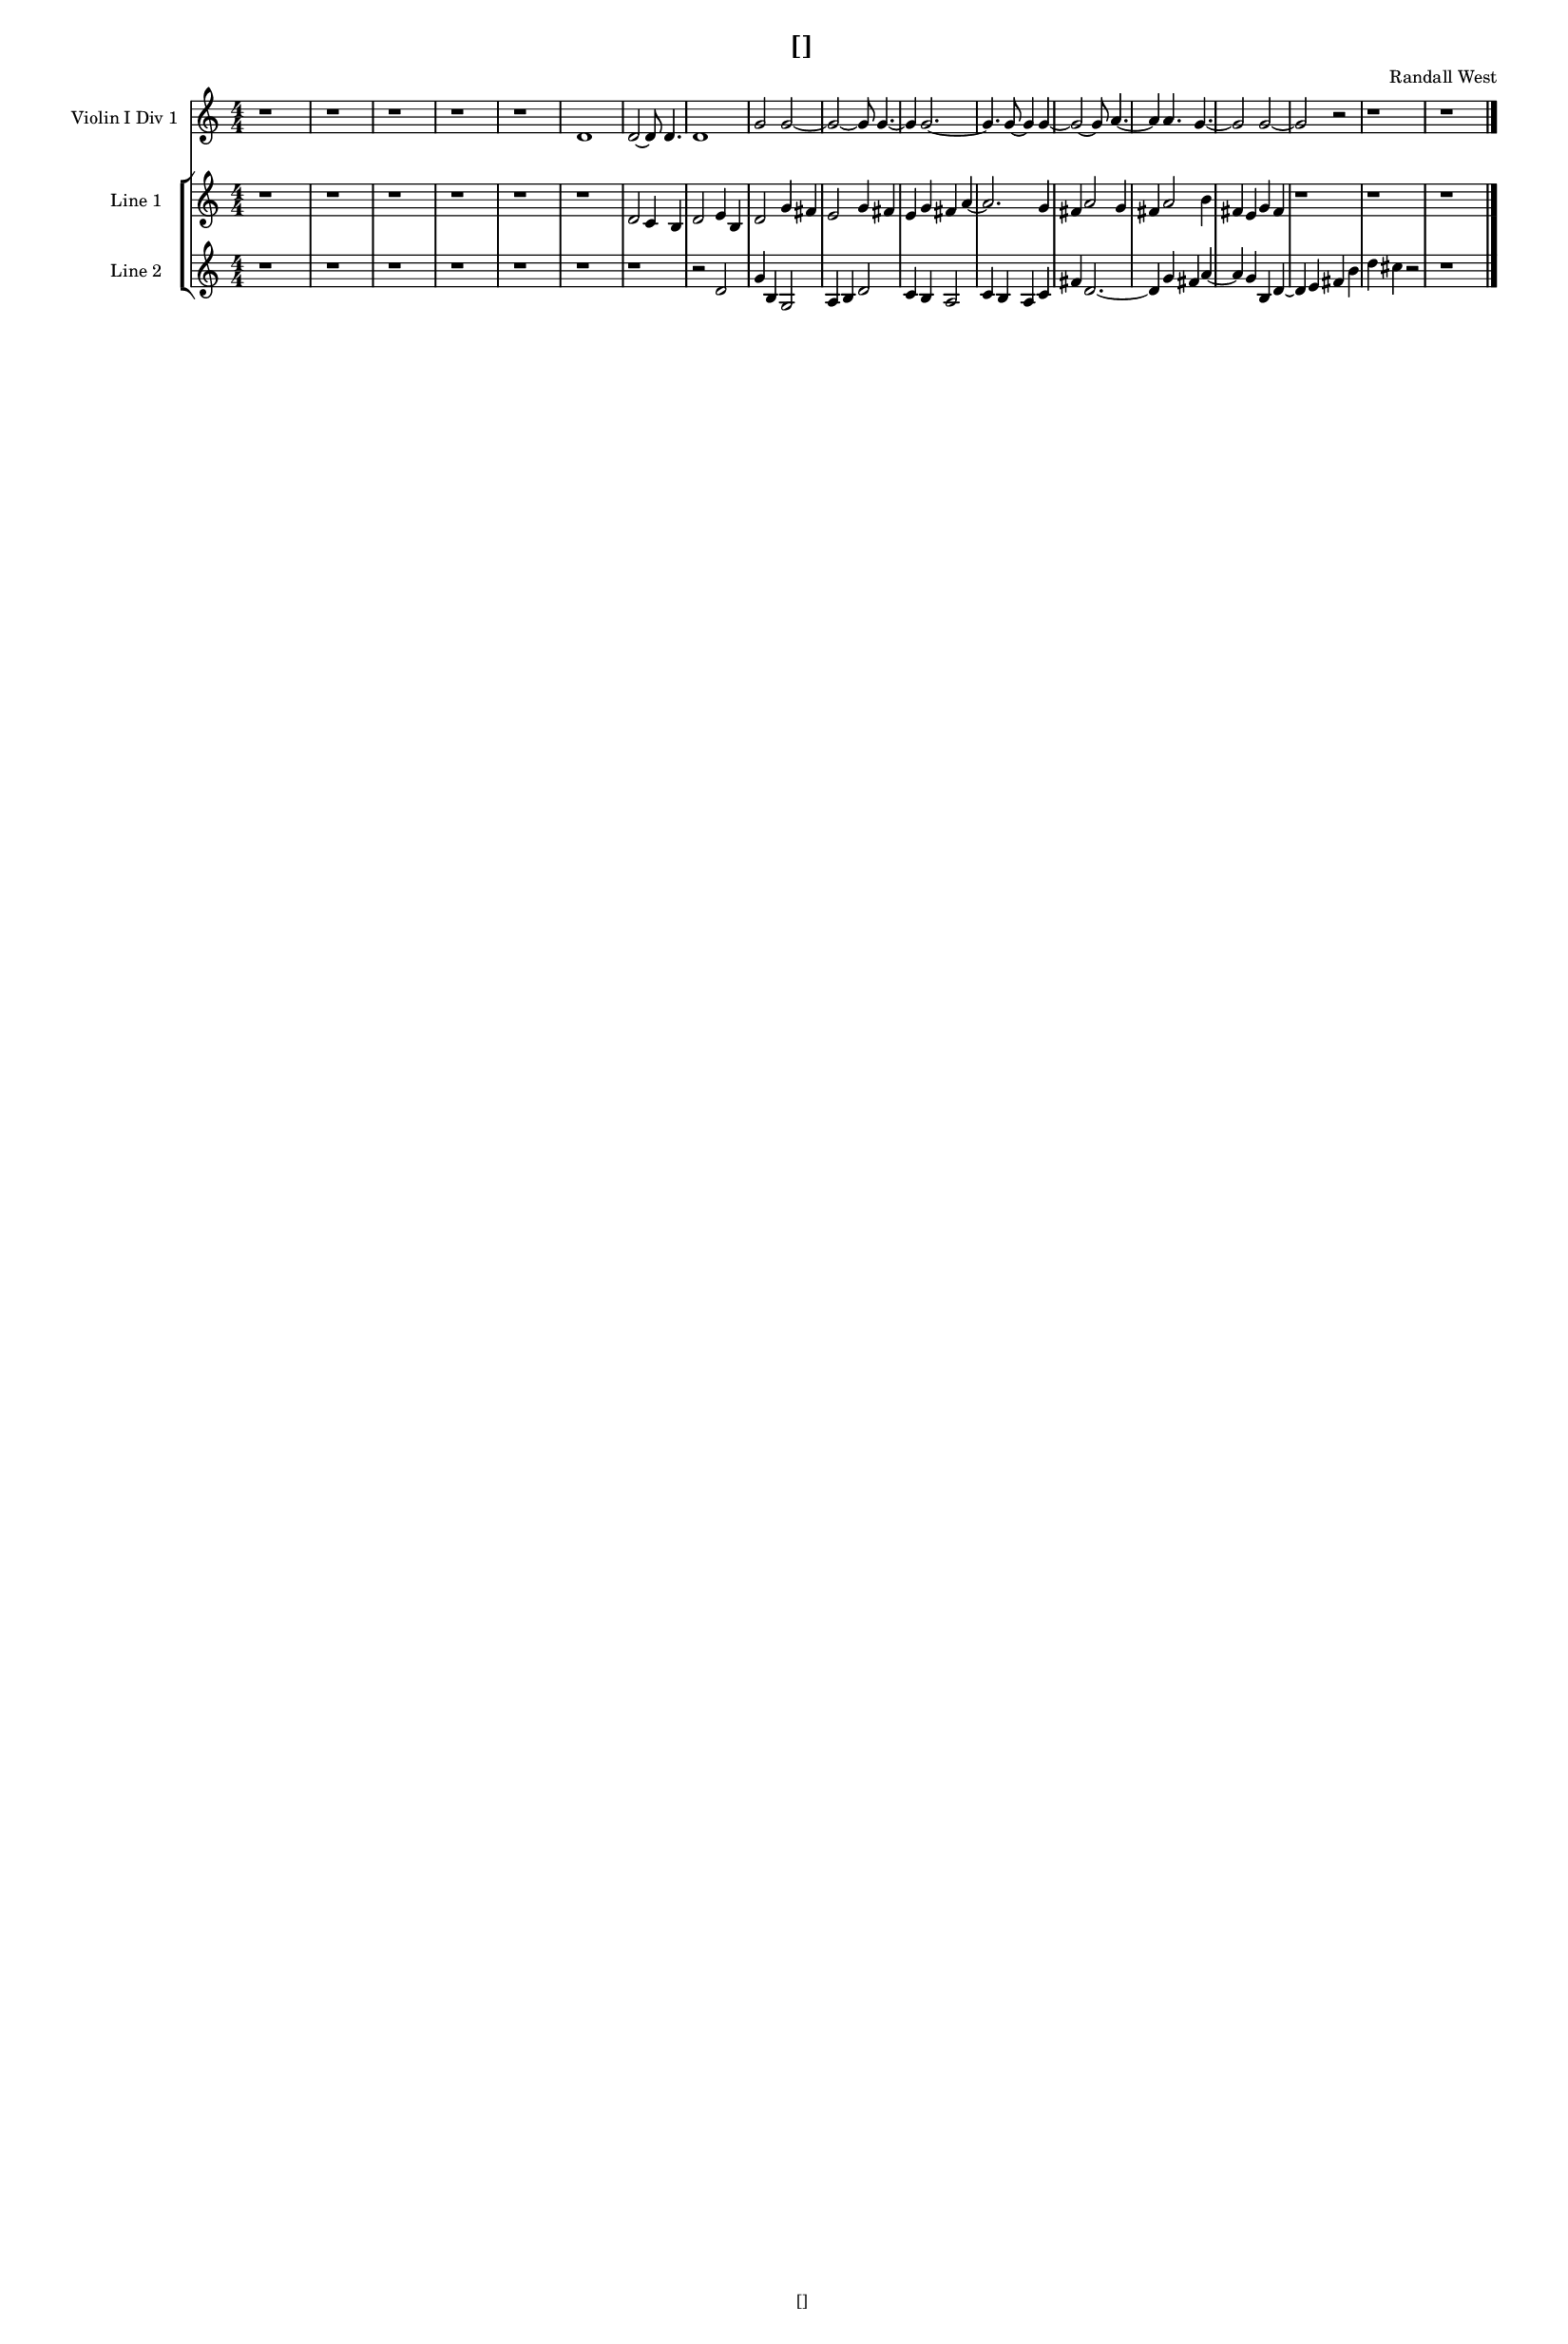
% 2016-09-08 01:27

\version "2.18.2"
\language "english"

#(set-global-staff-size 16)

\header {
    composer = \markup { "Randall West" }
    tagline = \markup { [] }
    title = \markup { [] }
}

\layout {
    \context {
        \Staff \RemoveEmptyStaves
        \override VerticalAxisGroup.remove-first = ##t
    }
    \context {
        \RhythmicStaff \RemoveEmptyStaves
        \override VerticalAxisGroup.remove-first = ##t
    }
    \context {
        \Staff \RemoveEmptyStaves
        \override VerticalAxisGroup.remove-first = ##t
    }
    \context {
        \RhythmicStaff \RemoveEmptyStaves
        \override VerticalAxisGroup.remove-first = ##t
    }
}

\paper {
    bottom-margin = 0.5\in
    left-margin = 0.75\in
    paper-height = 17\in
    paper-width = 11\in
    right-margin = 0.5\in
    system-separator-markup = \slashSeparator
    system-system-spacing = #'((basic-distance . 0) (minimum-distance . 0) (padding . 20) (stretchability . 0))
    top-margin = 0.5\in
}

\score {
    \new Score <<
        \new StaffGroup <<
            \new StaffGroup \with {
                systemStartDelimiter = #'SystemStartSquare
            } <<
                \new Staff {
                    \set Staff.instrumentName = \markup { "Flute 1" }
                    \set Staff.shortInstrumentName = \markup { Fl.1 }
                    {
                        \numericTimeSignature
                        \time 4/4
                        \bar "||"
                        \accidentalStyle modern-cautionary
                        R1 * 18
                    }
                }
                \new Staff {
                    \set Staff.instrumentName = \markup { "Flute 2" }
                    \set Staff.shortInstrumentName = \markup { Fl.2 }
                    {
                        \numericTimeSignature
                        \time 4/4
                        \bar "||"
                        \accidentalStyle modern-cautionary
                        R1 * 18
                    }
                }
                \new Staff {
                    \set Staff.instrumentName = \markup { "Flute 3" }
                    \set Staff.shortInstrumentName = \markup { Fl.3 }
                    {
                        \numericTimeSignature
                        \time 4/4
                        \bar "||"
                        \accidentalStyle modern-cautionary
                        R1 * 18
                    }
                }
            >>
            \new StaffGroup \with {
                systemStartDelimiter = #'SystemStartSquare
            } <<
                \new Staff {
                    \set Staff.instrumentName = \markup { "Oboe 1" }
                    \set Staff.shortInstrumentName = \markup { Ob.1 }
                    {
                        \numericTimeSignature
                        \time 4/4
                        \bar "||"
                        \accidentalStyle modern-cautionary
                        R1 * 18
                    }
                }
                \new Staff {
                    \set Staff.instrumentName = \markup { "Oboe 2" }
                    \set Staff.shortInstrumentName = \markup { Ob.2 }
                    {
                        \numericTimeSignature
                        \time 4/4
                        \bar "||"
                        \accidentalStyle modern-cautionary
                        R1 * 18
                    }
                }
            >>
            \new StaffGroup \with {
                systemStartDelimiter = #'SystemStartSquare
            } <<
                \new Staff {
                    \set Staff.instrumentName = \markup { "Clarinet 1" }
                    \set Staff.shortInstrumentName = \markup { Cl.1 }
                    {
                        \numericTimeSignature
                        \time 4/4
                        \bar "||"
                        \accidentalStyle modern-cautionary
                        R1 * 18
                    }
                }
                \new Staff {
                    \set Staff.instrumentName = \markup { "Clarinet 2" }
                    \set Staff.shortInstrumentName = \markup { Cl.2 }
                    {
                        \numericTimeSignature
                        \time 4/4
                        \bar "||"
                        \accidentalStyle modern-cautionary
                        R1 * 18
                    }
                }
            >>
            \new StaffGroup \with {
                systemStartDelimiter = #'SystemStartSquare
            } <<
                \new Staff {
                    \clef "bass"
                    \set Staff.instrumentName = \markup { "Bassoon 1" }
                    \set Staff.shortInstrumentName = \markup { Bsn.1 }
                    {
                        \numericTimeSignature
                        \time 4/4
                        \bar "||"
                        \accidentalStyle modern-cautionary
                        R1 * 18
                    }
                }
                \new Staff {
                    \clef "bass"
                    \set Staff.instrumentName = \markup { "Bassoon 2" }
                    \set Staff.shortInstrumentName = \markup { Bsn.2 }
                    {
                        \numericTimeSignature
                        \time 4/4
                        \bar "||"
                        \accidentalStyle modern-cautionary
                        R1 * 18
                    }
                }
            >>
        >>
        \new StaffGroup <<
            \new StaffGroup \with {
                systemStartDelimiter = #'SystemStartSquare
            } <<
                \new Staff {
                    \set Staff.instrumentName = \markup { "Horn in F 1" }
                    \set Staff.shortInstrumentName = \markup { Hn.1 }
                    {
                        \numericTimeSignature
                        \time 4/4
                        \bar "||"
                        \accidentalStyle modern-cautionary
                        R1 * 18
                    }
                }
                \new Staff {
                    \set Staff.instrumentName = \markup { "Horn in F 2" }
                    \set Staff.shortInstrumentName = \markup { Hn.2 }
                    {
                        \numericTimeSignature
                        \time 4/4
                        \bar "||"
                        \accidentalStyle modern-cautionary
                        R1 * 18
                    }
                }
            >>
            \new StaffGroup \with {
                systemStartDelimiter = #'SystemStartSquare
            } <<
                \new Staff {
                    \set Staff.instrumentName = \markup { "Trumpet in C 1" }
                    \set Staff.shortInstrumentName = \markup { Tpt.1 }
                    {
                        \numericTimeSignature
                        \time 4/4
                        \bar "||"
                        \accidentalStyle modern-cautionary
                        R1 * 18
                    }
                }
                \new Staff {
                    \set Staff.instrumentName = \markup { "Trumpet in C 2" }
                    \set Staff.shortInstrumentName = \markup { Tpt.2 }
                    {
                        \numericTimeSignature
                        \time 4/4
                        \bar "||"
                        \accidentalStyle modern-cautionary
                        R1 * 18
                    }
                }
            >>
            \new StaffGroup \with {
                systemStartDelimiter = #'SystemStartSquare
            } <<
                \new Staff {
                    \clef "bass"
                    \set Staff.instrumentName = \markup { "Tenor Trombone 1" }
                    \set Staff.shortInstrumentName = \markup { Tbn.1 }
                    {
                        \numericTimeSignature
                        \time 4/4
                        \bar "||"
                        \accidentalStyle modern-cautionary
                        R1 * 18
                    }
                }
                \new Staff {
                    \clef "bass"
                    \set Staff.instrumentName = \markup { "Tenor Trombone 2" }
                    \set Staff.shortInstrumentName = \markup { Tbn.2 }
                    {
                        \numericTimeSignature
                        \time 4/4
                        \bar "||"
                        \accidentalStyle modern-cautionary
                        R1 * 18
                    }
                }
            >>
            \new Staff {
                \clef "bass"
                \set Staff.instrumentName = \markup { Tuba }
                \set Staff.shortInstrumentName = \markup { Tba }
                {
                    \numericTimeSignature
                    \time 4/4
                    \bar "||"
                    \accidentalStyle modern-cautionary
                    R1 * 18
                }
            }
        >>
        \new StaffGroup <<
            \new RhythmicStaff {
                \clef "percussion"
                \set Staff.instrumentName = \markup { "Percussion 1" }
                \set Staff.shortInstrumentName = \markup { Perc.1 }
                {
                    \numericTimeSignature
                    \time 4/4
                    \bar "||"
                    \accidentalStyle modern-cautionary
                    R1 * 18
                }
            }
            \new RhythmicStaff {
                \clef "percussion"
                \set Staff.instrumentName = \markup { "Percussion 2" }
                \set Staff.shortInstrumentName = \markup { Perc.2 }
                {
                    \numericTimeSignature
                    \time 4/4
                    \bar "||"
                    \accidentalStyle modern-cautionary
                    R1 * 18
                }
            }
        >>
        \new StaffGroup <<
            \new StaffGroup \with {
                systemStartDelimiter = #'SystemStartSquare
            } <<
                \new Staff {
                    \set Staff.instrumentName = \markup { "Violin I Div 1" }
                    \set Staff.shortInstrumentName = \markup { Vln.I.1 }
                    {
                        \numericTimeSignature
                        \time 4/4
                        \bar "||"
                        \accidentalStyle modern-cautionary
                        r1
                        r1
                        r1
                        r1
                        r1
                        d'1
                        d'2 ~
                        d'8
                        d'4.
                        d'1
                        g'2
                        g'2 ~
                        g'2 ~
                        g'8
                        g'4. ~
                        g'4
                        g'2. ~
                        g'4.
                        g'8 ~
                        g'4
                        g'4 ~
                        g'2 ~
                        g'8
                        a'4. ~
                        a'4
                        a'4.
                        g'4. ~
                        g'2
                        g'2 ~
                        g'2
                        r2
                        r1
                        r1
                    }
                }
                \new Staff {
                    \set Staff.instrumentName = \markup { "Violin I Div 2" }
                    \set Staff.shortInstrumentName = \markup { Vln.I.2 }
                    {
                        \numericTimeSignature
                        \time 4/4
                        \bar "||"
                        \accidentalStyle modern-cautionary
                        R1 * 18
                    }
                }
            >>
            \new StaffGroup \with {
                systemStartDelimiter = #'SystemStartSquare
            } <<
                \new Staff {
                    \set Staff.instrumentName = \markup { "Violin II Div 1" }
                    \set Staff.shortInstrumentName = \markup { Vln.II.1 }
                    {
                        \numericTimeSignature
                        \time 4/4
                        \bar "||"
                        \accidentalStyle modern-cautionary
                        R1 * 18
                    }
                }
                \new Staff {
                    \set Staff.instrumentName = \markup { "Violin II Div 2" }
                    \set Staff.shortInstrumentName = \markup { Vln.II.2 }
                    {
                        \numericTimeSignature
                        \time 4/4
                        \bar "||"
                        \accidentalStyle modern-cautionary
                        R1 * 18
                    }
                }
            >>
            \new StaffGroup \with {
                systemStartDelimiter = #'SystemStartSquare
            } <<
                \new Staff {
                    \clef "alto"
                    \set Staff.instrumentName = \markup { "Viola Div 1" }
                    \set Staff.shortInstrumentName = \markup { Vla.1 }
                    {
                        \numericTimeSignature
                        \time 4/4
                        \bar "||"
                        \accidentalStyle modern-cautionary
                        R1 * 18
                    }
                }
                \new Staff {
                    \clef "alto"
                    \set Staff.instrumentName = \markup { "Viola Div 2" }
                    \set Staff.shortInstrumentName = \markup { Vla.2 }
                    {
                        \numericTimeSignature
                        \time 4/4
                        \bar "||"
                        \accidentalStyle modern-cautionary
                        R1 * 18
                    }
                }
            >>
            \new StaffGroup \with {
                systemStartDelimiter = #'SystemStartSquare
            } <<
                \new Staff {
                    \clef "bass"
                    \set Staff.instrumentName = \markup { "Cello Div 1" }
                    \set Staff.shortInstrumentName = \markup { Vc.1 }
                    {
                        \numericTimeSignature
                        \time 4/4
                        \bar "||"
                        \accidentalStyle modern-cautionary
                        R1 * 18
                    }
                }
                \new Staff {
                    \clef "bass"
                    \set Staff.instrumentName = \markup { "Cello Div 2" }
                    \set Staff.shortInstrumentName = \markup { Vc.2 }
                    {
                        \numericTimeSignature
                        \time 4/4
                        \bar "||"
                        \accidentalStyle modern-cautionary
                        R1 * 18
                    }
                }
            >>
            \new Staff {
                \clef "bass"
                \set Staff.instrumentName = \markup { Bass }
                \set Staff.shortInstrumentName = \markup { Cb }
                {
                    \numericTimeSignature
                    \time 4/4
                    \bar "||"
                    \accidentalStyle modern-cautionary
                    R1 * 18
                }
            }
        >>
        \new StaffGroup <<
            \new Staff {
                \set Staff.instrumentName = \markup { "Line 1" }
                \set Staff.shortInstrumentName = \markup { 1: }
                {
                    \numericTimeSignature
                    \time 4/4
                    \bar "||"
                    \accidentalStyle modern-cautionary
                    r1
                    r1
                    r1
                    r1
                    r1
                    r1
                    d'2
                    c'4
                    b4
                    d'2
                    e'4
                    b4
                    d'2
                    g'4
                    fs'4
                    e'2
                    g'4
                    fs'4
                    e'4
                    g'4
                    fs'4
                    a'4 ~
                    a'2.
                    g'4
                    fs'4
                    a'2
                    g'4
                    fs'4
                    a'2
                    b'4
                    fs'4
                    e'4
                    g'4
                    fs'4
                    r1
                    r1
                    r1
                }
            }
            \new Staff {
                \set Staff.instrumentName = \markup { "Line 2" }
                \set Staff.shortInstrumentName = \markup { 2: }
                {
                    \numericTimeSignature
                    \time 4/4
                    \bar "||"
                    \accidentalStyle modern-cautionary
                    r1
                    r1
                    r1
                    r1
                    r1
                    r1
                    r1
                    r2
                    d'2
                    g'4
                    b4
                    g2
                    a4
                    b4
                    d'2
                    c'4
                    b4
                    a2
                    c'4
                    b4
                    a4
                    c'4
                    fs'4
                    d'2. ~
                    d'4
                    g'4
                    fs'4
                    a'4 ~
                    a'4
                    g'4
                    b4
                    d'4 ~
                    d'4
                    e'4
                    fs'4
                    b'4
                    d''4
                    cs''4
                    r2
                    r1
                }
            }
            \new Staff {
                \set Staff.instrumentName = \markup { "Line 3" }
                \set Staff.shortInstrumentName = \markup { 3: }
                {
                    \numericTimeSignature
                    \time 4/4
                    \bar "||"
                    \accidentalStyle modern-cautionary
                    R1 * 18
                }
            }
            \new Staff {
                \set Staff.instrumentName = \markup { "Line 4" }
                \set Staff.shortInstrumentName = \markup { 4: }
                {
                    \numericTimeSignature
                    \time 4/4
                    \bar "||"
                    \accidentalStyle modern-cautionary
                    R1 * 18
                }
            }
            \new Staff {
                \set Staff.instrumentName = \markup { "Line 5" }
                \set Staff.shortInstrumentName = \markup { 5: }
                {
                    \numericTimeSignature
                    \time 4/4
                    \bar "||"
                    \accidentalStyle modern-cautionary
                    R1 * 18
                }
            }
            \new Staff {
                \set Staff.instrumentName = \markup { "Line 6" }
                \set Staff.shortInstrumentName = \markup { 6: }
                {
                    \numericTimeSignature
                    \time 4/4
                    \bar "||"
                    \accidentalStyle modern-cautionary
                    R1 * 18
                }
            }
            \new Staff {
                \set Staff.instrumentName = \markup { "Line 7" }
                \set Staff.shortInstrumentName = \markup { 7: }
                {
                    \numericTimeSignature
                    \time 4/4
                    \bar "||"
                    \accidentalStyle modern-cautionary
                    R1 * 18
                }
            }
            \new Staff {
                \set Staff.instrumentName = \markup { "Line 8" }
                \set Staff.shortInstrumentName = \markup { 8: }
                {
                    \numericTimeSignature
                    \time 4/4
                    \bar "||"
                    \accidentalStyle modern-cautionary
                    R1 * 18
                }
            }
            \new Staff {
                \set Staff.instrumentName = \markup { "Line 9" }
                \set Staff.shortInstrumentName = \markup { 9: }
                {
                    \numericTimeSignature
                    \time 4/4
                    \bar "||"
                    \accidentalStyle modern-cautionary
                    R1 * 18
                    \bar "|."
                }
            }
        >>
    >>
}